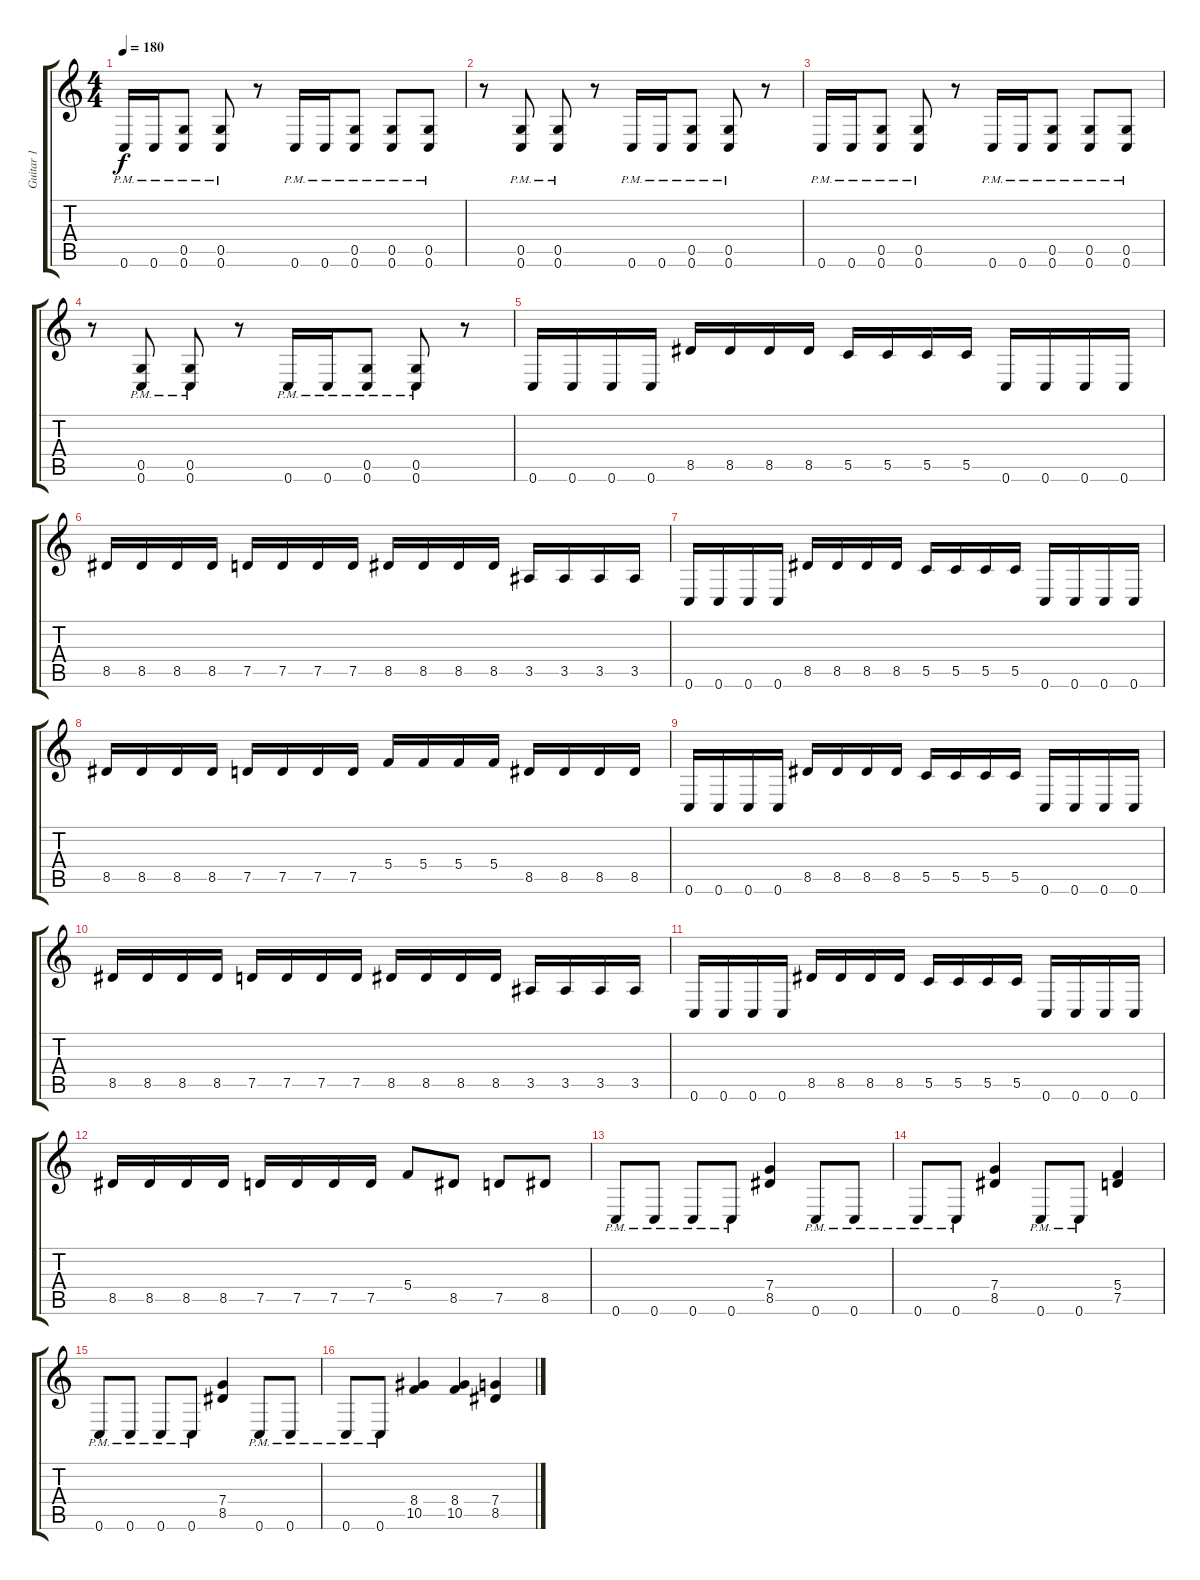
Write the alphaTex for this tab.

\track ("Guitar 1" "Guitar 1") {instrument distortionguitar}
\staff {score tabs}
\tuning (D4 A3 F3 C3 G2 C2) {hide}
\ts (4 4)
\tempo 180
\clef g2
\ks c
0.6{pm}.16{dy f} 0.6{pm}.16 (0.5{pm} 0.6{pm}).8 (0.5{pm} 0.6{pm}).8 r.8 0.6{pm}.16 0.6{pm}.16 (0.5{pm} 0.6{pm}).8 (0.5{pm} 0.6{pm}).8 (0.5{pm} 0.6{pm}).8 |
r.8 (0.5{pm} 0.6{pm}).8 (0.5{pm} 0.6{pm}).8 r.8 0.6{pm}.16 0.6{pm}.16 (0.5{pm} 0.6{pm}).8 (0.5{pm} 0.6{pm}).8 r.8 |
0.6{pm}.16 0.6{pm}.16 (0.5{pm} 0.6{pm}).8 (0.5{pm} 0.6{pm}).8 r.8 0.6{pm}.16 0.6{pm}.16 (0.5{pm} 0.6{pm}).8 (0.5{pm} 0.6{pm}).8 (0.5{pm} 0.6{pm}).8 |
r.8 (0.5{pm} 0.6{pm}).8 (0.5{pm} 0.6{pm}).8 r.8 0.6{pm}.16 0.6{pm}.16 (0.5{pm} 0.6{pm}).8 (0.5{pm} 0.6{pm}).8 r.8 |
0.6.16 0.6.16 0.6.16 0.6.16 8.5.16 8.5.16 8.5.16 8.5.16 5.5.16 5.5.16 5.5.16 5.5.16 0.6.16 0.6.16 0.6.16 0.6.16 |
8.5.16 8.5.16 8.5.16 8.5.16 7.5.16 7.5.16 7.5.16 7.5.16 8.5.16 8.5.16 8.5.16 8.5.16 3.5.16 3.5.16 3.5.16 3.5.16 |
0.6.16 0.6.16 0.6.16 0.6.16 8.5.16 8.5.16 8.5.16 8.5.16 5.5.16 5.5.16 5.5.16 5.5.16 0.6.16 0.6.16 0.6.16 0.6.16 |
8.5.16 8.5.16 8.5.16 8.5.16 7.5.16 7.5.16 7.5.16 7.5.16 5.4.16 5.4.16 5.4.16 5.4.16 8.5.16 8.5.16 8.5.16 8.5.16 |
0.6.16 0.6.16 0.6.16 0.6.16 8.5.16 8.5.16 8.5.16 8.5.16 5.5.16 5.5.16 5.5.16 5.5.16 0.6.16 0.6.16 0.6.16 0.6.16 |
8.5.16 8.5.16 8.5.16 8.5.16 7.5.16 7.5.16 7.5.16 7.5.16 8.5.16 8.5.16 8.5.16 8.5.16 3.5.16 3.5.16 3.5.16 3.5.16 |
0.6.16 0.6.16 0.6.16 0.6.16 8.5.16 8.5.16 8.5.16 8.5.16 5.5.16 5.5.16 5.5.16 5.5.16 0.6.16 0.6.16 0.6.16 0.6.16 |
8.5.16 8.5.16 8.5.16 8.5.16 7.5.16 7.5.16 7.5.16 7.5.16 5.4.8 8.5.8 7.5.8 8.5.8 |
0.6{pm}.8 0.6{pm}.8 0.6{pm}.8 0.6{pm}.8 (7.4 8.5).4 0.6{pm}.8 0.6{pm}.8 |
0.6{pm}.8 0.6{pm}.8 (7.4 8.5).4 0.6{pm}.8 0.6{pm}.8 (5.4 7.5).4 |
0.6{pm}.8 0.6{pm}.8 0.6{pm}.8 0.6{pm}.8 (7.4 8.5).4 0.6{pm}.8 0.6{pm}.8 |
0.6{pm}.8 0.6{pm}.8 (8.4 10.5).4 (8.4 10.5).4 (7.4 8.5).4
